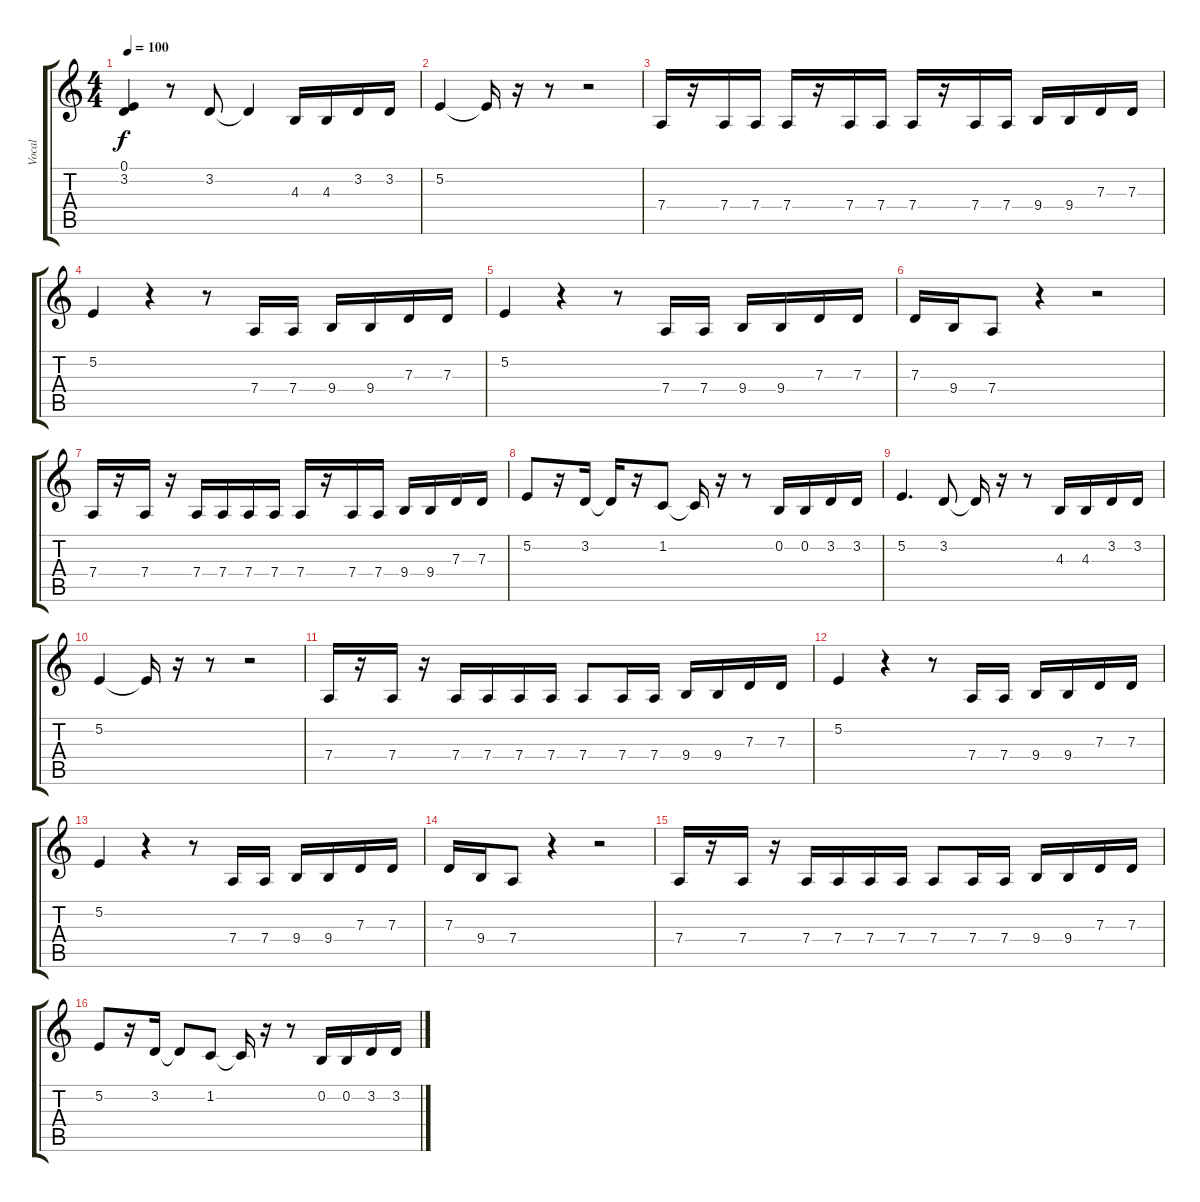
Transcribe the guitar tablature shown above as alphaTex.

\track ("Vocal" "Vocal") {instrument tenorsax}
\staff {score tabs}
\tuning (E4 B3 G3 D3 A2 E2) {hide}
\ts (4 4)
\tempo 100
\clef g2
\ks c
(0.1 3.2).4{dy f} r.8 3.2.8 3.2{t}.4 4.3.16 4.3.16 3.2.16 3.2.16 |
5.2.4 5.2{t}.16 r.16 r.8 r.2 |
7.4.16 r.16 7.4.16 7.4.16 7.4.16 r.16 7.4.16 7.4.16 7.4.16 r.16 7.4.16 7.4.16 9.4.16 9.4.16 7.3.16 7.3.16 |
5.2.4 r.4 r.8 7.4.16 7.4.16 9.4.16 9.4.16 7.3.16 7.3.16 |
5.2.4 r.4 r.8 7.4.16 7.4.16 9.4.16 9.4.16 7.3.16 7.3.16 |
7.3.16 9.4.16 7.4.8 r.4 r.2 |
7.4.16 r.16 7.4.16 r.16 7.4.16 7.4.16 7.4.16 7.4.16 7.4.16 r.16 7.4.16 7.4.16 9.4.16 9.4.16 7.3.16 7.3.16 |
5.2.8 r.16 3.2.16 3.2{t}.16 r.16 1.2.8 1.2{t}.16 r.16 r.8 0.2.16 0.2.16 3.2.16 3.2.16 |
5.2.4{d} 3.2.8 3.2{t}.16 r.16 r.8 4.3.16 4.3.16 3.2.16 3.2.16 |
5.2.4 5.2{t}.16 r.16 r.8 r.2 |
7.4.16 r.16 7.4.16 r.16 7.4.16 7.4.16 7.4.16 7.4.16 7.4.8 7.4.16 7.4.16 9.4.16 9.4.16 7.3.16 7.3.16 |
5.2.4 r.4 r.8 7.4.16 7.4.16 9.4.16 9.4.16 7.3.16 7.3.16 |
5.2.4 r.4 r.8 7.4.16 7.4.16 9.4.16 9.4.16 7.3.16 7.3.16 |
7.3.16 9.4.16 7.4.8 r.4 r.2 |
7.4.16 r.16 7.4.16 r.16 7.4.16 7.4.16 7.4.16 7.4.16 7.4.8 7.4.16 7.4.16 9.4.16 9.4.16 7.3.16 7.3.16 |
5.2.8 r.16 3.2.16 3.2{t}.8 1.2.8 1.2{t}.16 r.16 r.8 0.2.16 0.2.16 3.2.16 3.2.16
